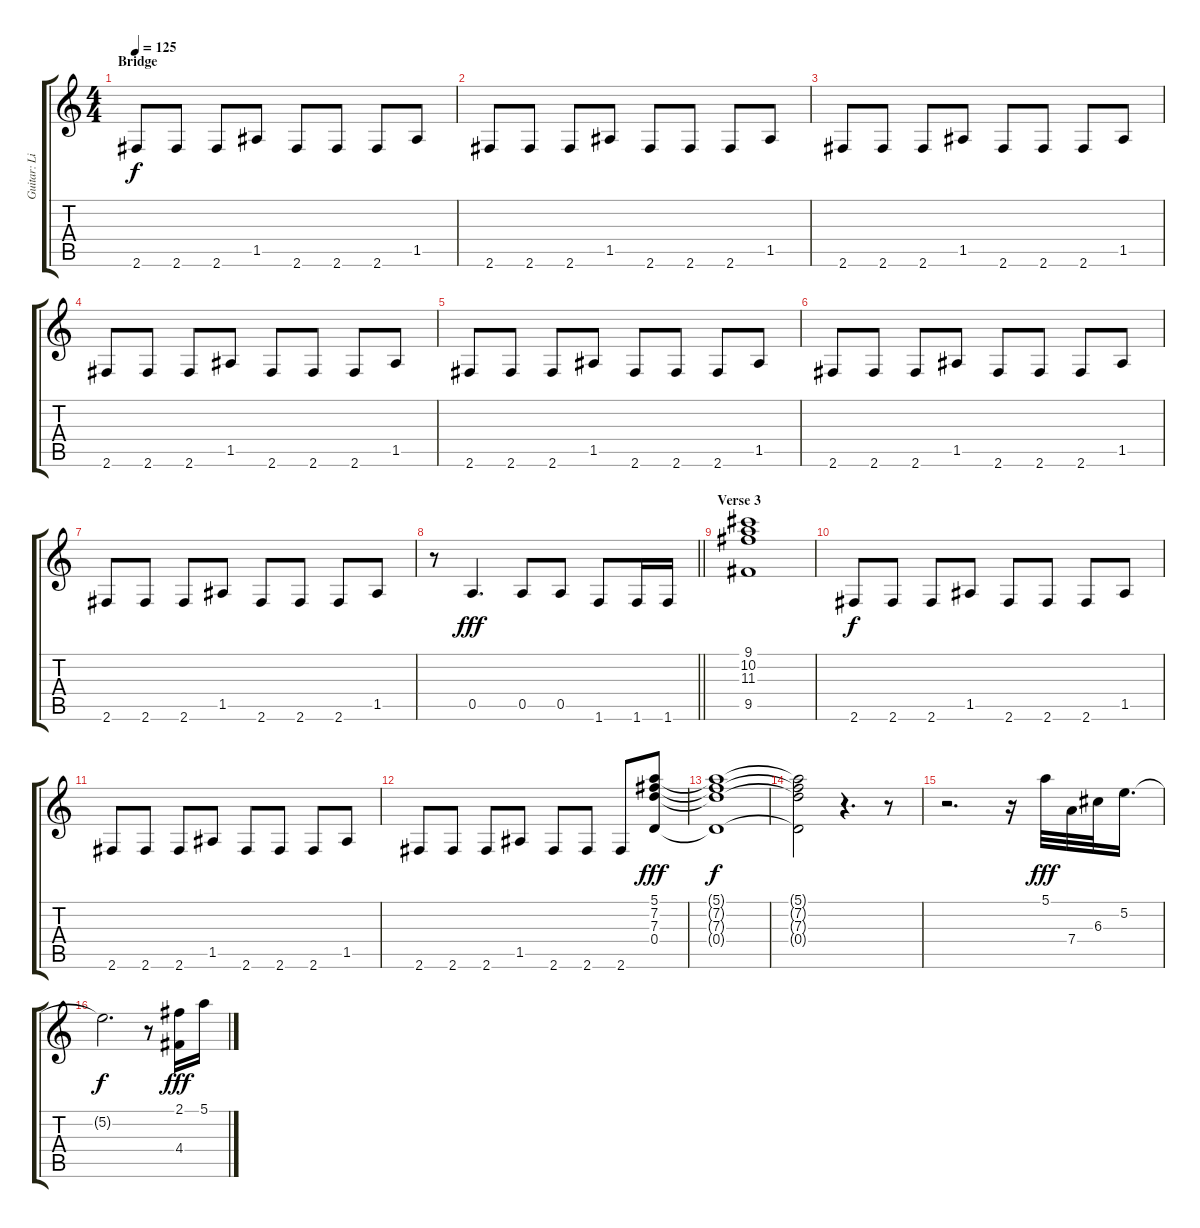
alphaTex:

\track ("Guitar: Lindsey Buckingham " "Guitar: Li") {instrument electricguitarjazz}
\staff {score tabs}
\tuning (E4 B3 G3 D3 A2 E2) {hide}
\ts (4 4)
\section ("" "Bridge")
\tempo 125
\clef g2
\ks c
2.6.8{dy f} 2.6.8 2.6.8 1.5.8 2.6.8 2.6.8 2.6.8 1.5.8 |
2.6.8 2.6.8 2.6.8 1.5.8 2.6.8 2.6.8 2.6.8 1.5.8 |
2.6.8 2.6.8 2.6.8 1.5.8 2.6.8 2.6.8 2.6.8 1.5.8 |
2.6.8 2.6.8 2.6.8 1.5.8 2.6.8 2.6.8 2.6.8 1.5.8 |
2.6.8 2.6.8 2.6.8 1.5.8 2.6.8 2.6.8 2.6.8 1.5.8 |
2.6.8 2.6.8 2.6.8 1.5.8 2.6.8 2.6.8 2.6.8 1.5.8 |
2.6.8 2.6.8 2.6.8 1.5.8 2.6.8 2.6.8 2.6.8 1.5.8 |
\barLineRight lightlight
r.8 0.5.4{d dy fff} 0.5.8 0.5.8 1.6.8 1.6.16 1.6.16 |
\section ("" "Verse 3")
(9.1 10.2 11.3 9.5).1 |
2.6.8{dy f} 2.6.8 2.6.8 1.5.8 2.6.8 2.6.8 2.6.8 1.5.8 |
2.6.8 2.6.8 2.6.8 1.5.8 2.6.8 2.6.8 2.6.8 1.5.8 |
2.6.8 2.6.8 2.6.8 1.5.8 2.6.8 2.6.8 2.6.8 (5.1 7.2 7.3 0.4).8{dy fff} |
(5.1{t} 7.2{t} 7.3{t} 0.4{t}).1{dy f} |
(5.1{t} 7.2{t} 7.3{t} 0.4{t}).2 r.4{d} r.8 |
r.2{d} r.16 5.1.32{dy fff} 7.4.32 6.3.32 5.2.16{d} |
5.2{t}.2{d dy f} r.8 (2.1 4.4).16{dy fff} 5.1.16
